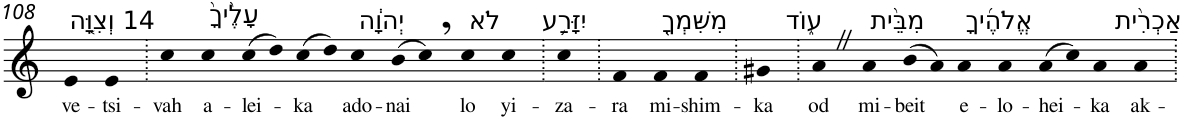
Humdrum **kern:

**kern	**text
*part1	*part1
*staff1	*staff1
*I"Piano	*
*I'Pno	*
!!LO:PB:g=z
*clefG2	*
*k[]	*
=108	=108
!LO:TX:a:t=14 וְצִוָּ֤ה	!
!	!LO:LY:b
4e	ve-
!	!LO:LY:b
4e	-tsi-
=109.	=109.
!	!LO:LY:b
4cc	-vah
!LO:TX:a:t=עָלֶ֙יךָ֙	!
!	!LO:LY:b
4cc	a-
!	!LO:LY:b
(>8cc	-lei-
8dd)	.
!	!LO:LY:b
(>8cc	-ka
8dd)	.
!LO:TX:a:t=יְהוָ֔ה	!
!	!LO:LY:b
4cc	ado-
!	!LO:LY:b
(>8b	-nai
8cc,)	.
!LO:TX:a:t=לֹא	!
!	!LO:LY:b
4cc	lo
!LO:TX:a:t=יִזָּרַ֥ע	!
!	!LO:LY:b
4cc	yi-
=110.	=110.
!	!LO:LY:b
4cc	-za-
=111.	=111.
!	!LO:LY:b
4f	-ra
!LO:TX:a:t=מִשִּׁמְךָ֖	!
!	!LO:LY:b
4f	mi-
!	!LO:LY:b
4f	-shim-
=112.	=112.
!	!LO:LY:b
4g#X	-ka
=113.	=113.
!LO:TX:a:t=ע֑וֹד	!
!	!LO:LY:b
4aZ	od
!LO:TX:a:t=מִבֵּ֨ית	!
!	!LO:LY:b
4a	mi-
!	!LO:LY:b
(>8b	-beit
8a)	.
!LO:TX:a:t=אֱלֹהֶ֜יךָ	!
!	!LO:LY:b
4a	e-
!	!LO:LY:b
4a	-lo-
!	!LO:LY:b
(>8a	-hei-
8cc)	.
!	!LO:LY:b
4a	-ka
!LO:TX:a:t=אַכְרִ֨ית	!
!	!LO:LY:b
4a	ak-
=.	=.
*-	*-
